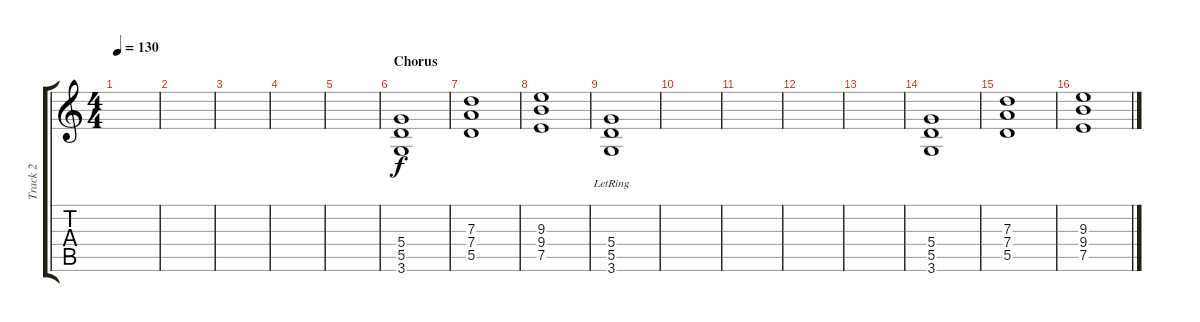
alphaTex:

\track ("Track 2" "Track 2") {instrument overdrivenguitar}
\staff {score tabs}
\tuning (E4 B3 G3 D3 A2 E2) {hide}
\ts (4 4)
\tempo 130
\clef g2
\ks c
|
|
|
|
|
\section ("" "Chorus")
(5.4 5.5 3.6).1 |
(7.3 7.4 5.5).1 |
(9.3 9.4 7.5).1 |
(5.4{lr} 5.5{lr} 3.6{lr}).1 |
|
|
|
|
(5.4 5.5 3.6).1 |
(7.3 7.4 5.5).1 |
(9.3 9.4 7.5).1
